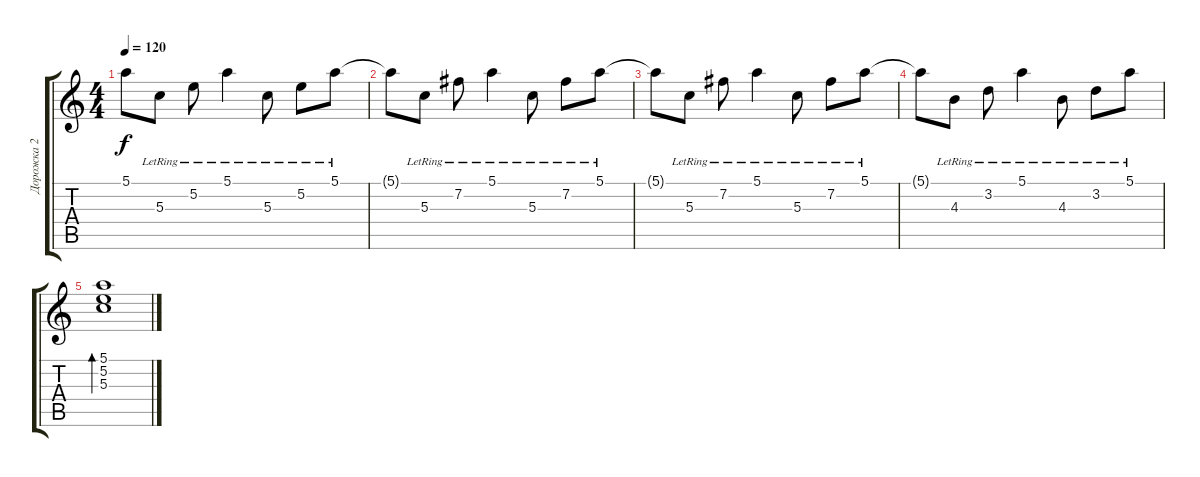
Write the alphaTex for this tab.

\track ("Дорожка 2" "Дорожка 2") {instrument acousticguitarsteel}
\staff {score tabs}
\tuning (E4 B3 G3 D3 A2 E2) {hide}
\ts (4 4)
\tempo 120
\clef g2
\ks c
5.1{t}.8{dy f} 5.3{lr}.8 5.2{lr}.8 5.1{lr}.4 5.3{lr}.8 5.2{lr}.8 5.1{lr}.8 |
5.1{t}.8 5.3{lr}.8 7.2{lr}.8 5.1{lr}.4 5.3{lr}.8 7.2{lr}.8 5.1{lr}.8 |
5.1{t}.8 5.3{lr}.8 7.2{lr}.8 5.1{lr}.4 5.3{lr}.8 7.2{lr}.8 5.1{lr}.8 |
5.1{t}.8 4.3{lr}.8 3.2{lr}.8 5.1{lr}.4 4.3{lr}.8 3.2{lr}.8 5.1{lr}.8 |
(5.1 5.2 5.3).1{bd 60}
